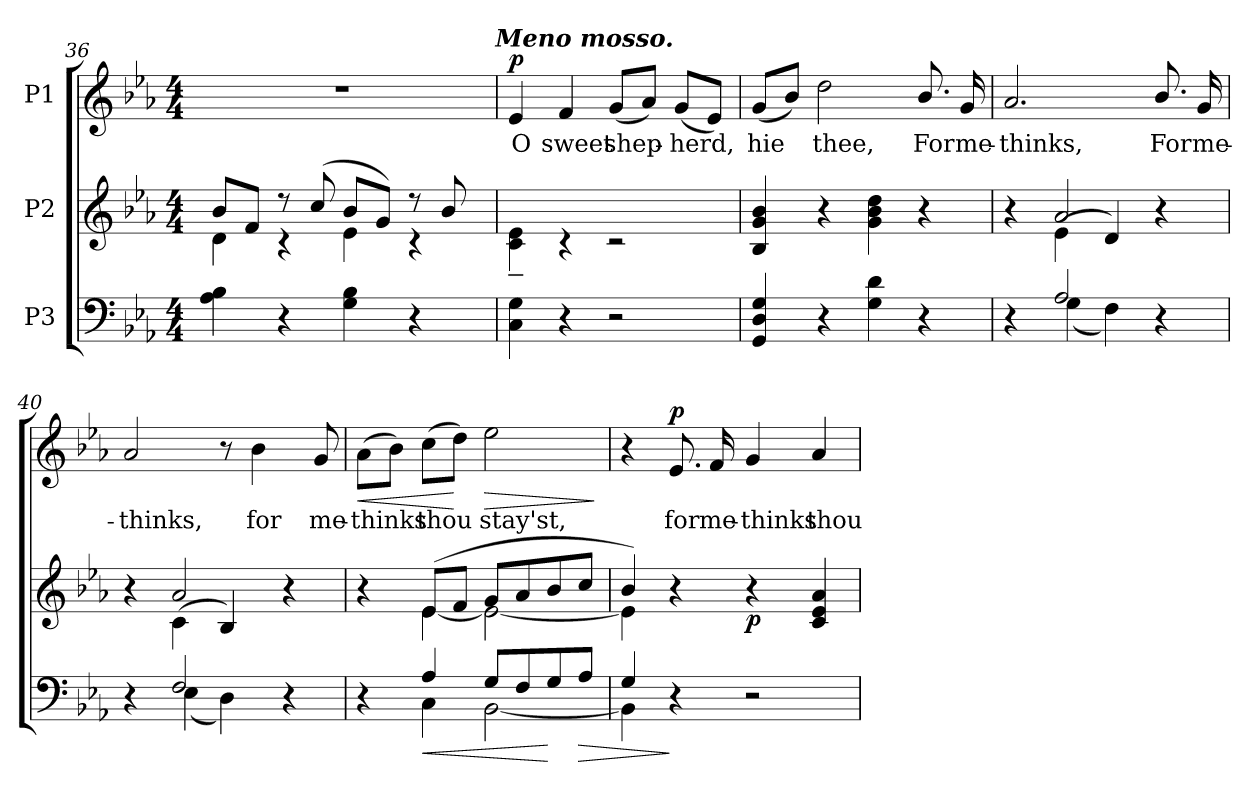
**kern	**dynam	**kern	**dynam	**kern	**text	**dynam
*part3	*part3	*part2	*part2	*part1	*part1	*part1
*staff3	*staff3	*staff2	*staff2	*staff1	*staff1	*staff1
*I"P3	*	*I"P2	*	*I"P1	*	*
*clefF4	*	*clefG2	*	*clefG2	*	*
*k[b-e-a-]	*	*k[b-e-a-]	*	*k[b-e-a-]	*	*
*E-:	*	*E-:	*	*E-:	*	*
*M4/4	*	*M4/4	*	*M4/4	*	*
=36	=36	=36	=36	=36	=36	=36
*	*	*^	*	*^	*	*
4A-i\ 4B-i	.	8b-i/L	4di\	.	1r	2ryy	.	.
.	.	8fi/J	.	.	.	.	.	.
4r	.	8r	4r	.	.	.	.	.
.	.	(8cci/	.	.	.	.	.	.
4Gi\ 4B-i	.	8b-i/L	4e-i\	.	.	4ryy	.	.
.	.	8gi/J)	.	.	.	.	.	.
4r	.	8r	4r	.	.	8ryy	.	.
.	.	8b-i/	.	.	.	16ryy	.	.
.	.	.	.	.	.	32ryy	.	.
.	.	.	.	.	.	64ryy	.	.
.	.	.	.	.	.	128...ryy	.	.
!	!	!	!	!	!	!LO:TX:a:Bi:t=Meno mosso.	!	!
.	.	.	.	.	.	1024ryy	.	.
*	*	*	*	*	*v	*v	*	*
=37	=37	=37	=37	=37	=37	=37	=37
*	*	*	*	*	*^	*	*
!	!	!	!	!	!	!	!LO:LY:b:color=#000000	!
*	*	*	*	*	*v	*v	*	*
4Ci\ 4Gi	.	1ryy	4ci\~ 4e-i~	.	4e-i/	O	p
!	!	!	!	!	!	!LO:LY:b:color=#000000	!
4r	.	.	4r	.	4fi/	sweet	.
!	!	!	!	!	!	!LO:LY:b:color=#000000	!
2r	.	.	2r	.	(8gi/L	shep-	.
.	.	.	.	.	8a-i/J)	.	.
!	!	!	!	!	!	!LO:LY:b:color=#000000	!
.	.	.	.	.	(8gi/L	-herd,	.
.	.	.	.	.	8e-i/J)	.	.
*	*	*v	*v	*	*	*	*
!!LO:LB:g=z
=38	=38	=38	=38	=38	=38	=38
!	!	!	!	!	!LO:LY:b:color=#000000	!
4GGi/ 4Di 4Gi	.	4B-i/ 4gi 4b-i	.	(8gi/L	hie	.
.	.	.	.	8b-i/J)	.	.
!	!	!	!	!	!LO:LY:b:color=#000000	!
4r	.	4r	.	2ddi\	thee,	.
4Gi\ 4di	.	4gi\ 4b-i 4ddi	.	.	.	.
!	!	!	!	!	!LO:LY:b:color=#000000	!
4r	.	4r	.	8.b-i/	For	.
!	!	!	!	!	!LO:LY:b:color=#000000	!
.	.	.	.	16gi/	me-	.
=39	=39	=39	=39	=39	=39	=39
*^	*	*^	*	*	*	*
!	!	!	!	!	!	!	!LO:LY:b:color=#000000	!
4r	4ryy	.	4r	4ryy	.	2.a-i/	-thinks,	.
2A-i/	(4Gi\	.	2a-i/	(4e-i\	.	.	.	.
.	4Fi\)	.	.	4di/)	.	.	.	.
!	!	!	!	!	!	!	!LO:LY:b:color=#000000	!
4r	4ryy	.	4r	4ryy	.	8.b-i/	For	.
!	!	!	!	!	!	!	!LO:LY:b:color=#000000	!
.	.	.	.	.	.	16gi/	me-	.
=40	=40	=40	=40	=40	=40	=40	=40	=40
!	!	!	!	!	!	!	!LO:LY:b:color=#000000	!
4r	4ryy	.	4r	4ryy	.	2a-i/	-thinks,	.
2Fi/	(4E-i\	.	2a-i/	(4ci\	.	.	.	.
.	4Di\)	.	.	4B-i/)	.	8r	.	.
!	!	!	!	!	!	!	!LO:LY:b:color=#000000	!
.	.	.	.	.	.	4b-i\	for	.
4r	4ryy	.	4r	4ryy	.	.	.	.
!	!	!	!	!	!	!	!LO:LY:b:color=#000000	!
.	.	.	.	.	.	8gi/	me-	.
!!LO:LB:g=z
=41	=41	=41	=41	=41	=41	=41	=41	=41
!	!	!	!	!	!	!	!LO:LY:b:color=#000000	!LO:HP:b
4r	4ryy	.	4r	4ryy	.	(8a-i\L	-thinks	<
.	.	.	.	.	.	8b-i\J)	.	.
!	!	!LO:HP:b	!	!	!	!	!	!
!	!	!	!	!	!	!	!LO:LY:b:color=#000000	!
4A-i/	4Ci\	<	(8e-i/L	[4e-i\	.	(8cci\L	thou	.
.	.	.	8fi/J	.	.	8ddi\J)	.	[
!	!	!	!	!	!	!	!LO:LY:b:color=#000000	!LO:HP:b
8Gi/L	[2BB-i\	.	8gi/L	2e-i\_	.	2ee-i\	stay'st,	>
8Fi/	.	.	8a-i/	.	.	.	.	.
8Gi/	.	[	8b-i/	.	.	.	.	.
!	!	!LO:HP:b	!	!	!	!	!	!
8A-i/J	.	>	8cci/J	.	.	.	.	.
*v	*v	*	*	*	*	*	*	*
*	*	*v	*v	*	*	*	*
.	.	.	.	.	.	]
=42	=42	=42	=42	=42	=42	=42
*^	*	*^	*	*	*	*
4Gi/	4BB-i\]	.	4b-i/)	4e-i\]	.	4r	.	.
!	!	!	!	!	!	!	!LO:LY:b:color=#000000	!
4r	4ryy	]	4r	4ryy	.	8.e-i/	for	p
!	!	!	!	!	!	!	!LO:LY:b:color=#000000	!
.	.	.	.	.	.	16fi/	me-	.
!	!	!	!	!	!	!	!LO:LY:b:color=#000000	!
2r	2ryy	.	4r	2ryy	p	4gi/	-thinks	.
!	!	!	!	!	!	!	!LO:LY:b:color=#000000	!
.	.	.	4ci/ 4e-i 4a-i	.	.	4a-i/	thou	.
*v	*v	*	*	*	*	*	*	*
*	*	*v	*v	*	*	*	*
=	=	=	=	=	=	=
*-	*-	*-	*-	*-	*-	*-
